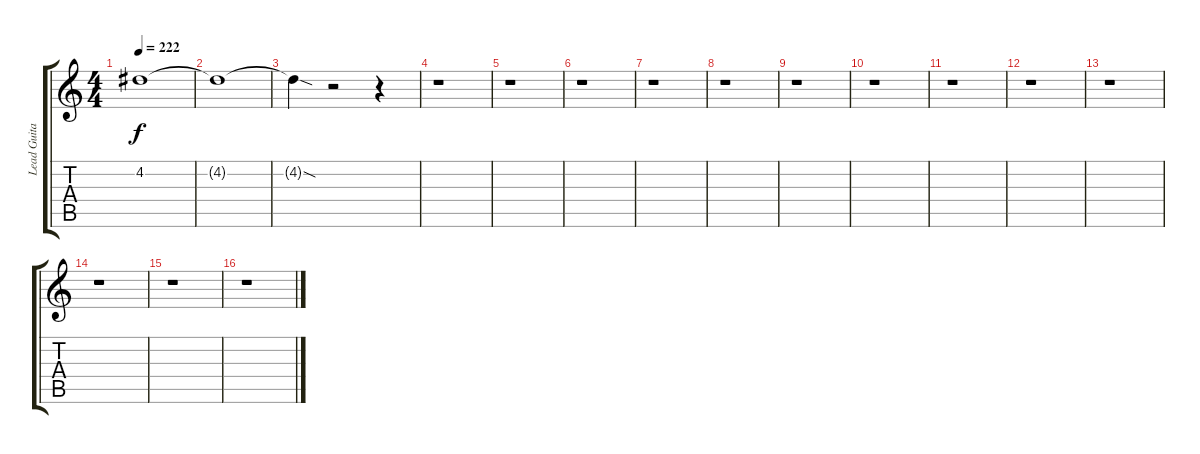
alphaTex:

\track ("Lead Guitar" "Lead Guita") {instrument distortionguitar}
\staff {score tabs}
\tuning (E4 B3 G3 D3 A2 E2) {hide}
\ts (4 4)
\tempo 222
\clef g2
\ks c
4.2{t}.1{dy f} |
4.2{t}.1 |
4.2{sod t}.4 r.2 r.4 |
r.1 |
r.1 |
r.1 |
r.1 |
r.1 |
r.1 |
r.1 |
r.1 |
r.1 |
r.1 |
r.1 |
r.1 |
r.1
